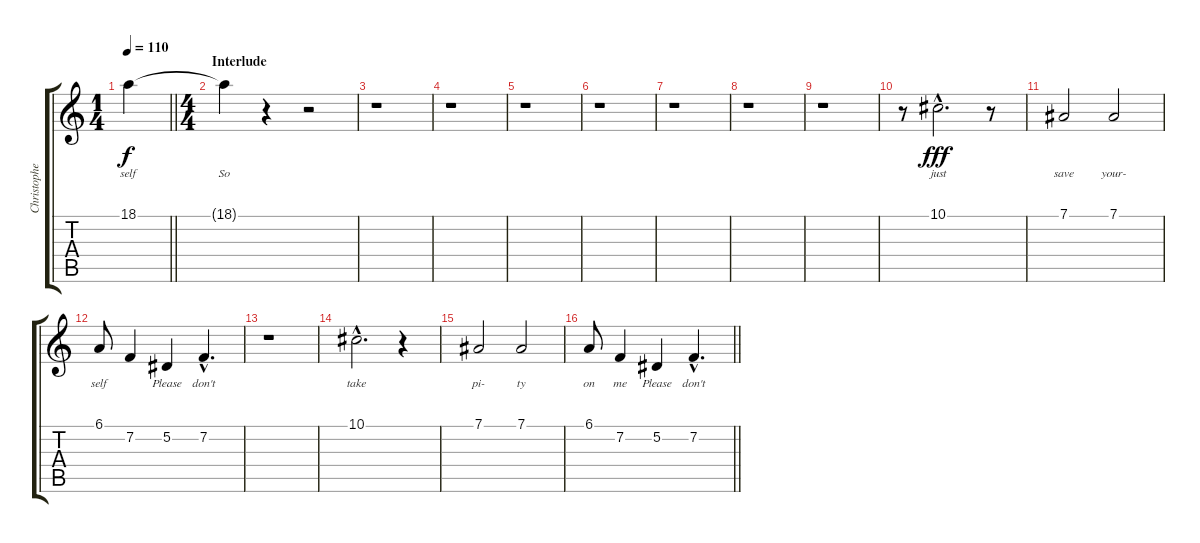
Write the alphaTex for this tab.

\track ("Christopher Hall" "Christophe") {instrument lead2sawtooth}
\staff {score tabs}
\tuning (Eb4 Bb3 Gb3 Db3 Ab2 Eb2) {hide}
\ts (1 4)
\tempo 110
\clef g2
\barLineRight lightlight
\ks c
18.1.4{lyrics (0 "self") lyrics (1 "") lyrics (2 "") lyrics (3 "") lyrics (4 "") dy f} |
\ts (4 4)
\section ("" "Interlude")
18.1{t}.4{lyrics (0 "So") lyrics (1 "") lyrics (2 "") lyrics (3 "") lyrics (4 "")} r.4 r.2 |
r.1 |
r.1 |
r.1 |
r.1 |
r.1 |
r.1 |
r.1 |
r.8 10.1{hac}.2{d lyrics (0 "just") lyrics (1 "") lyrics (2 "") lyrics (3 "") lyrics (4 "") dy fff} r.8 |
7.1.2{lyrics (0 "save") lyrics (1 "") lyrics (2 "") lyrics (3 "") lyrics (4 "")} 7.1.2{lyrics (0 "your-") lyrics (1 "") lyrics (2 "") lyrics (3 "") lyrics (4 "")} |
6.1.8{lyrics (0 "self") lyrics (1 "") lyrics (2 "") lyrics (3 "") lyrics (4 "")} 7.2.4{lyrics (0 "") lyrics (1 "") lyrics (2 "") lyrics (3 "") lyrics (4 "")} 5.2.4{lyrics (0 "Please") lyrics (1 "") lyrics (2 "") lyrics (3 "") lyrics (4 "")} 7.2{hac}.4{d lyrics (0 "don't") lyrics (1 "") lyrics (2 "") lyrics (3 "") lyrics (4 "")} |
r.1 |
10.1{hac}.2{d lyrics (0 "take") lyrics (1 "") lyrics (2 "") lyrics (3 "") lyrics (4 "")} r.4 |
7.1.2{lyrics (0 "pi-") lyrics (1 "") lyrics (2 "") lyrics (3 "") lyrics (4 "")} 7.1.2{lyrics (0 "ty") lyrics (1 "") lyrics (2 "") lyrics (3 "") lyrics (4 "")} |
\barLineRight lightlight
6.1.8{lyrics (0 "on") lyrics (1 "") lyrics (2 "") lyrics (3 "") lyrics (4 "")} 7.2.4{lyrics (0 "me") lyrics (1 "") lyrics (2 "") lyrics (3 "") lyrics (4 "")} 5.2.4{lyrics (0 "Please") lyrics (1 "") lyrics (2 "") lyrics (3 "") lyrics (4 "")} 7.2{hac}.4{d lyrics (0 "don't") lyrics (1 "") lyrics (2 "") lyrics (3 "") lyrics (4 "")}
